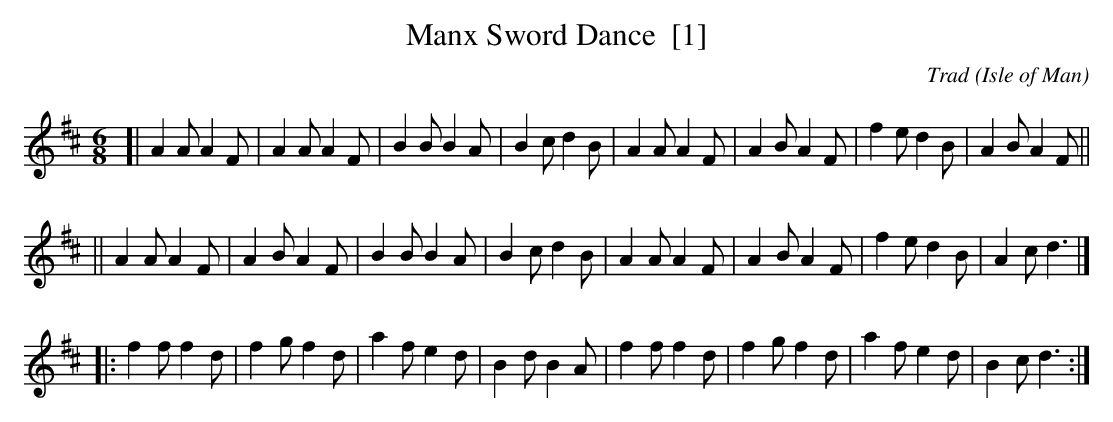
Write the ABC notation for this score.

X:1
T: Manx Sword Dance  [1]
C: Trad
O: Isle of Man
M: 6/8
L: 1/8
K: D
[| A2A A2F | A2A A2F | B2B B2A | B2c d2B | A2A A2F | A2B A2F | f2e d2B | A2B A2F ||
|| A2A A2F | A2B A2F | B2B B2A | B2c d2B | A2A A2F | A2B A2F | f2e d2B | A2c d3  |]
|: f2f f2d | f2g f2d | a2f e2d | B2d B2A | f2f f2d | f2g f2d | a2f e2d | B2c d3  :|
